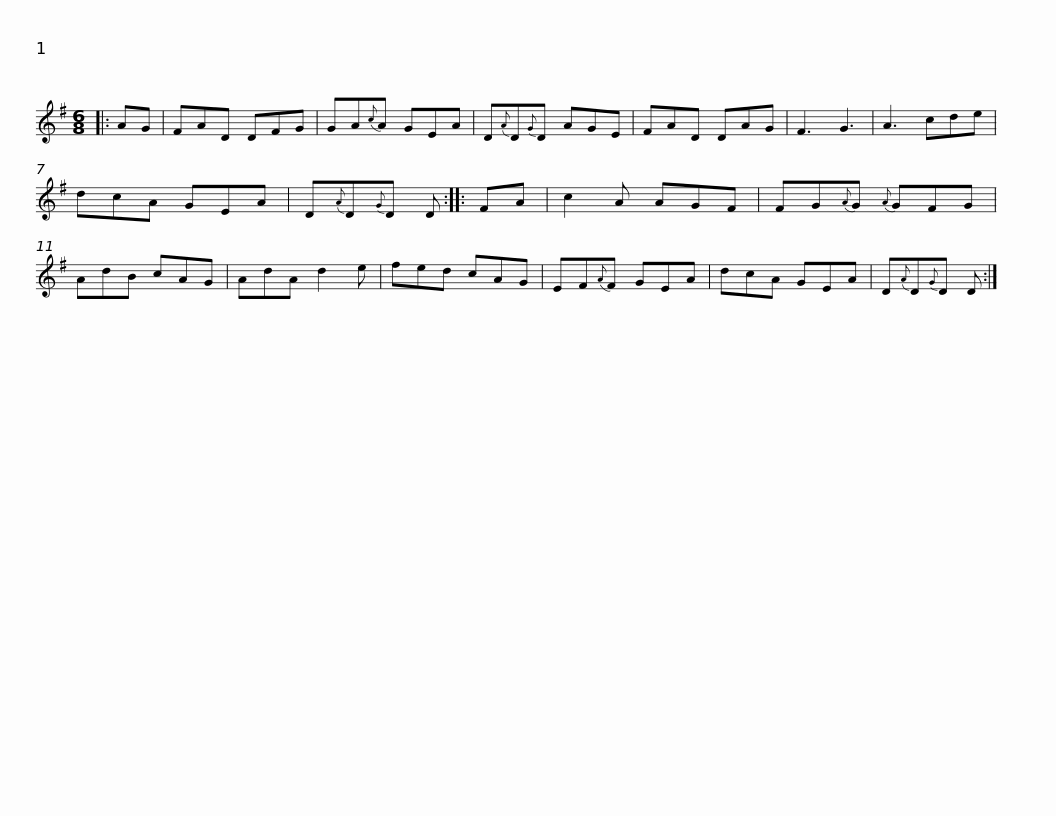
X:1
L:1/8
M:6/8
I:linebreak $
K:G
V:1 treble
V:1
|: AG | FAD DFG | GA{c}A GEA | D{A}D{G}D AGE | FAD DAG | %5
 F3 G3 | A3 cde | dcA GEA |$ D{A}D{G}D D :: FA | %10
 c2 A AGF | FG{A}G{A} GFG | AdB cAG | AdA d2 e | fed cAG |$ %15
 EF{A}F GEA | dcA GEA | D{A}D{G}D D :| %18
